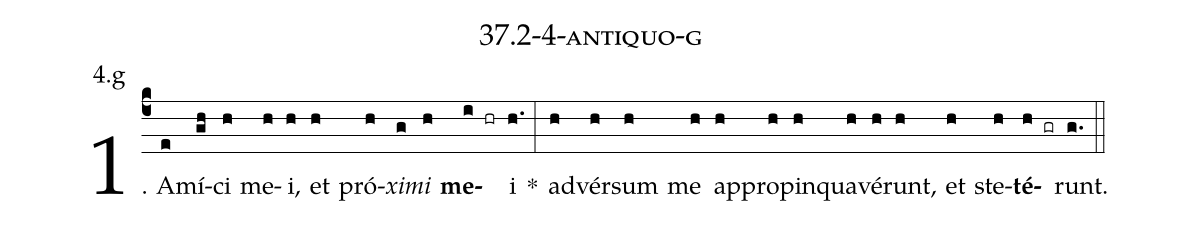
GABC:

name: 37.2-4-antiquo-g;
annotation: 4.g;
%%
(c4)1. A(e)mí(gh)ci(h) me(h)i,(h) et(h) pró(h)<i>xi</i>(g)<i>mi</i>(h) <b>me</b>(i hr)i(h.) *(:) ad(h)vér(h)sum(h) me(h) ap(h)pro(h)pin(h)qua(h)vé(h)runt,(h) et(h) ste(h)<b>té</b>(h gr)runt.(g.) (::)


%E(h) u(h) o(h) u(h) a(h) e.(g.) (::)
